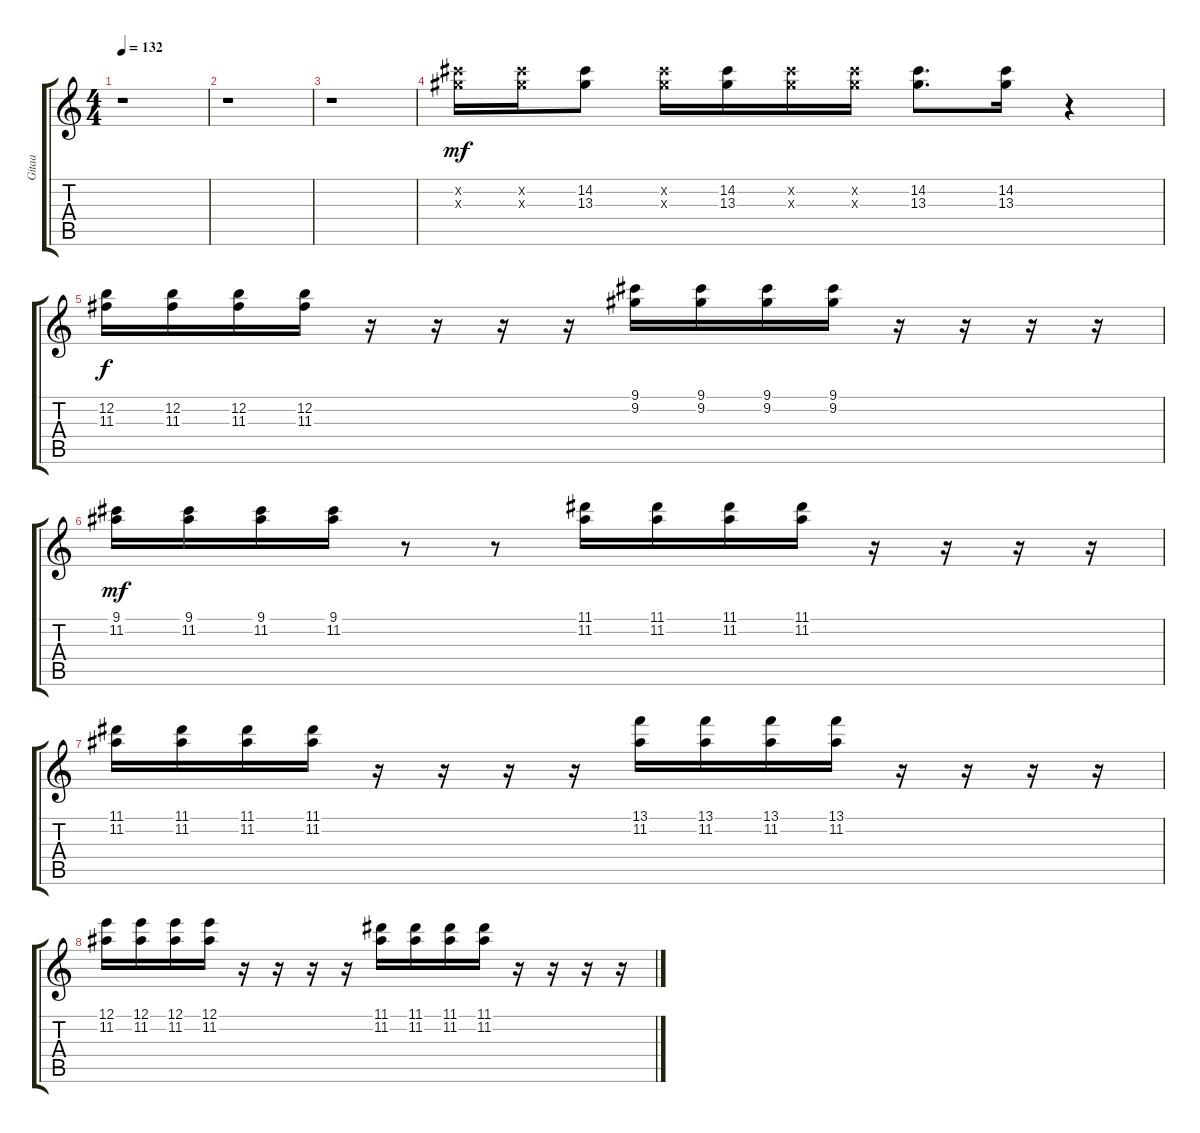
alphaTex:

\track ("Gitaa" "Gitaa") {instrument overdrivenguitar}
\staff {score tabs}
\tuning (E4 B3 G3 D3 A2 E2) {hide}
\ts (4 4)
\tempo 132
\clef g2
\ks c
r.1{dy f} |
r.1 |
r.1 |
(14.2{x} 13.3{x}).16{dy mf} (14.2{x} 13.3{x}).16 (14.2 13.3).8 (14.2{x} 13.3{x}).16 (14.2 13.3).16 (14.2{x} 13.3{x}).16 (14.2{x} 13.3{x}).16 (14.2 13.3).8{d} (14.2 13.3).16 r.4 |
(12.2 11.3).16{dy f} (12.2 11.3).16 (12.2 11.3).16 (12.2 11.3).16 r.16 r.16 r.16 r.16 (9.1 9.2).16 (9.1 9.2).16 (9.1 9.2).16 (9.1 9.2).16 r.16 r.16 r.16 r.16 |
(9.1 11.2).16{dy mf} (9.1 11.2).16 (9.1 11.2).16 (9.1 11.2).16 r.8 r.8 (11.1 11.2).16 (11.1 11.2).16 (11.1 11.2).16 (11.1 11.2).16 r.16 r.16 r.16 r.16 |
(11.1 11.2).16 (11.1 11.2).16 (11.1 11.2).16 (11.1 11.2).16 r.16 r.16 r.16 r.16 (13.1 11.2).16 (13.1 11.2).16 (13.1 11.2).16 (13.1 11.2).16 r.16 r.16 r.16 r.16 |
(12.1 11.2).16 (12.1 11.2).16 (12.1 11.2).16 (12.1 11.2).16 r.16 r.16 r.16 r.16 (11.1 11.2).16 (11.1 11.2).16 (11.1 11.2).16 (11.1 11.2).16 r.16 r.16 r.16 r.16
